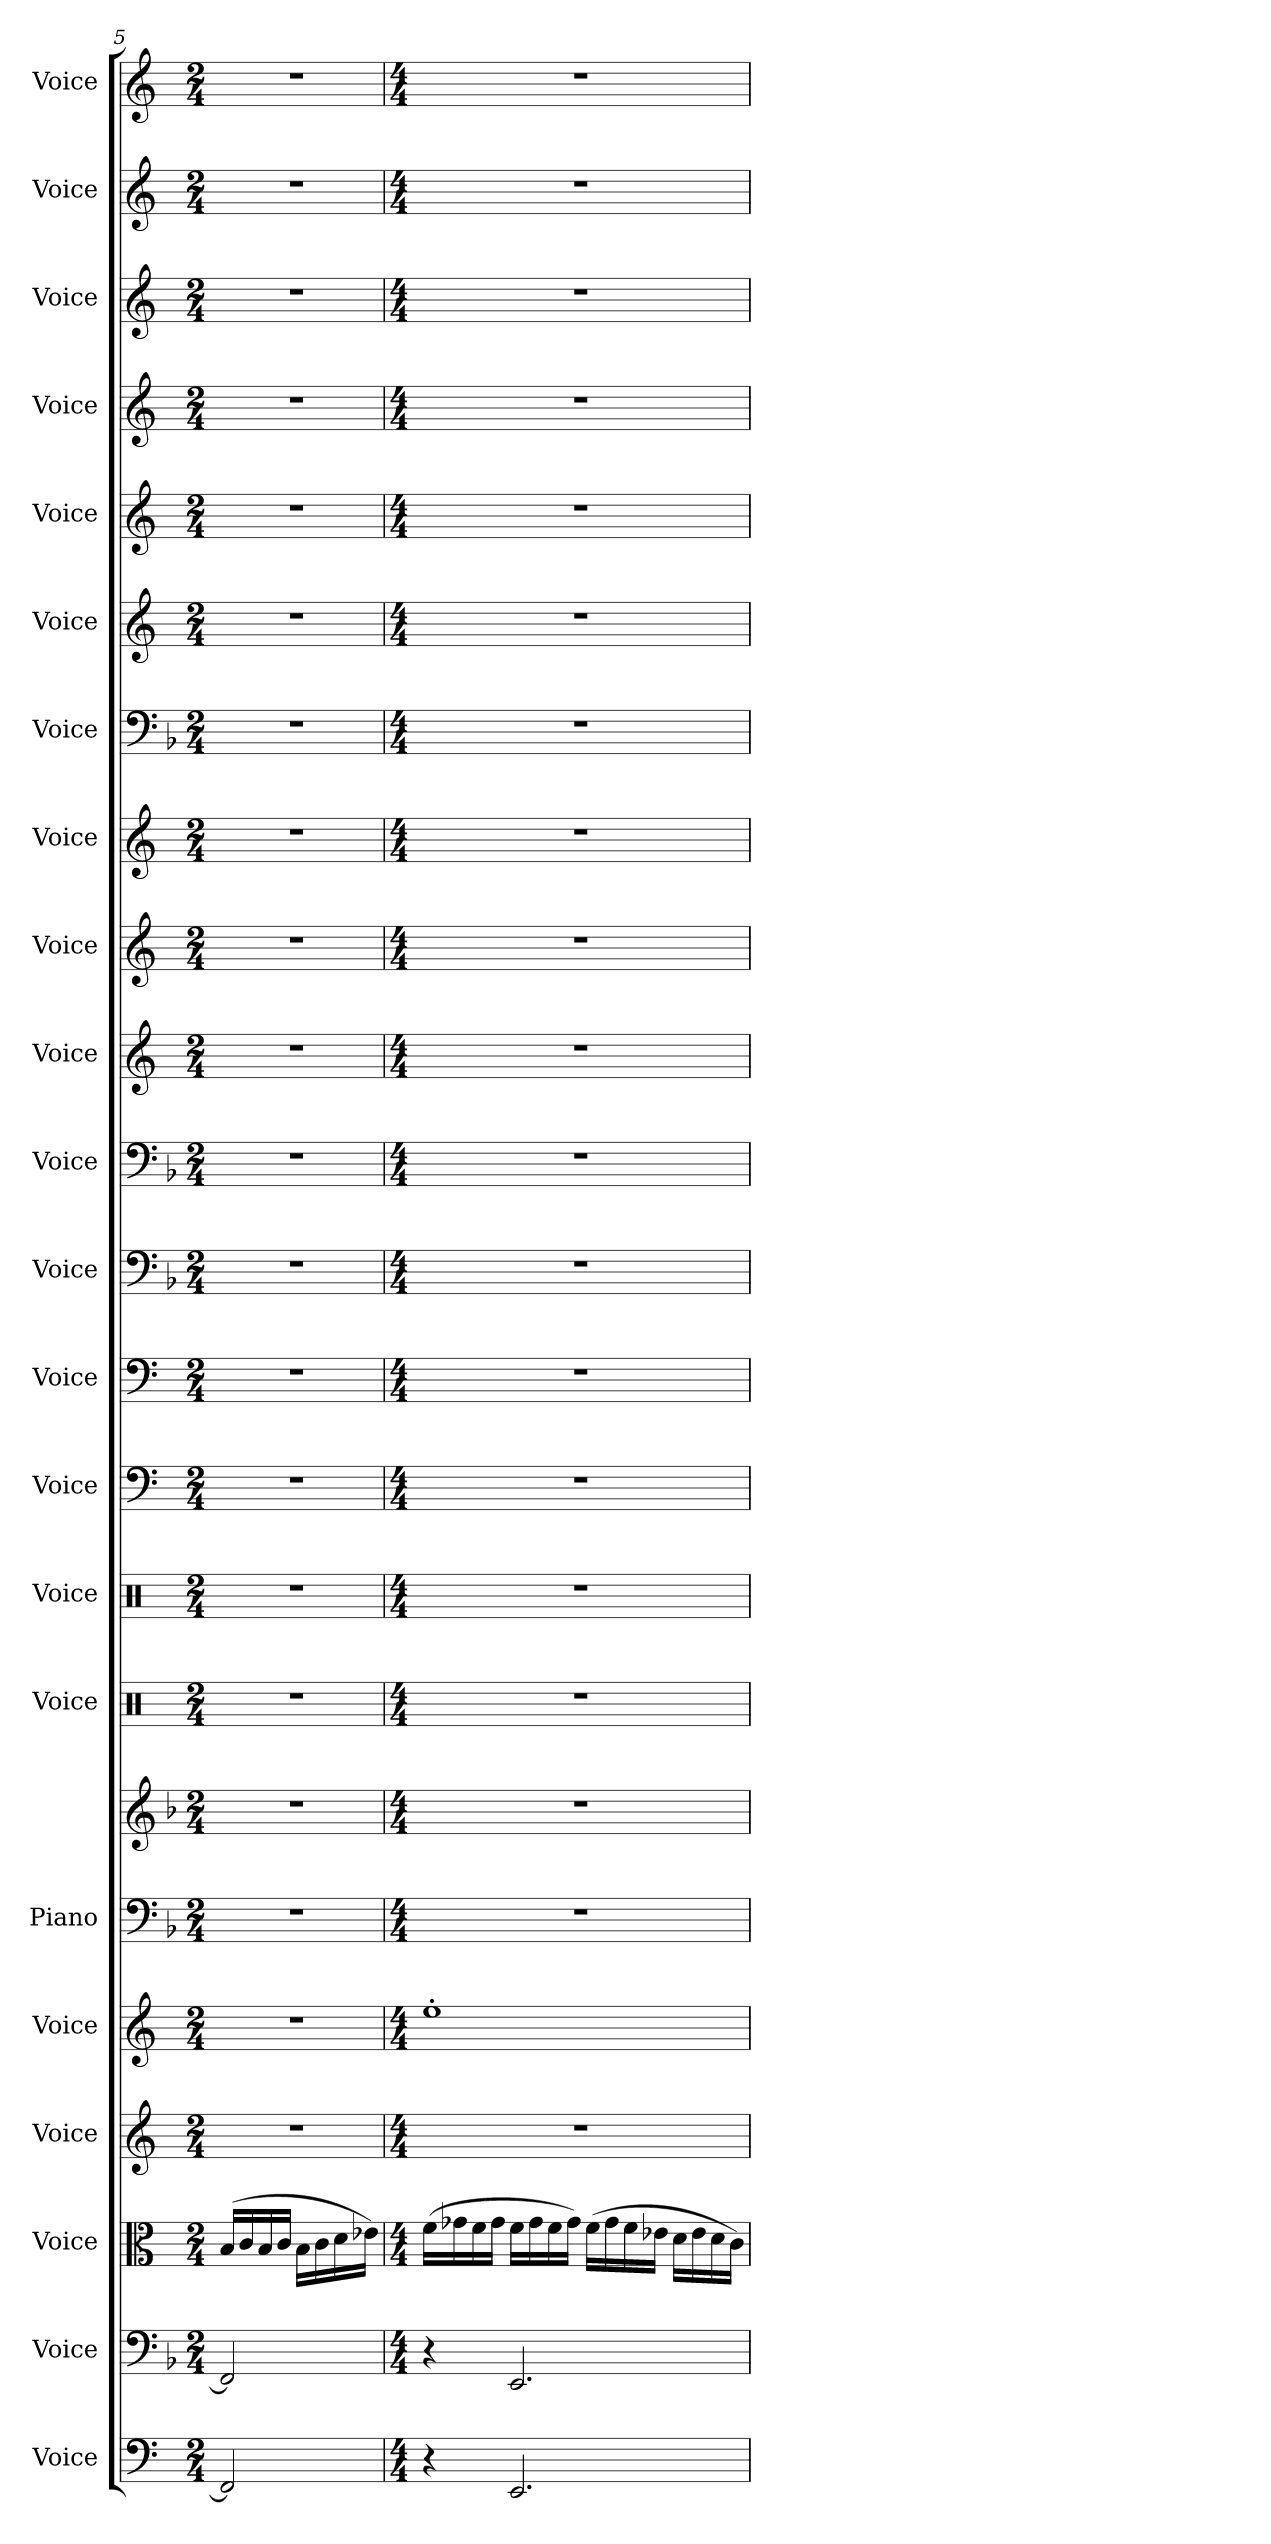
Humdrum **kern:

**kern	**kern	**kern	**kern	**kern	**kern	**kern	**kern	**kern	**kern	**kern	**kern	**kern	**kern	**kern	**kern	**kern	**kern	**kern	**kern	**kern	**kern	**kern
*part22	*part21	*part20	*part19	*part18	*part17	*part17	*part16	*part15	*part14	*part13	*part12	*part11	*part10	*part9	*part8	*part7	*part6	*part5	*part4	*part3	*part2	*part1
*staff23	*staff22	*staff21	*staff20	*staff19	*staff18	*staff17	*staff16	*staff15	*staff14	*staff13	*staff12	*staff11	*staff10	*staff9	*staff8	*staff7	*staff6	*staff5	*staff4	*staff3	*staff2	*staff1
*I"Voice	*I"Voice	*I"Voice	*I"Voice	*I"Voice	*I"Piano	*	*I"Voice	*I"Voice	*I"Voice	*I"Voice	*I"Voice	*I"Voice	*I"Voice	*I"Voice	*I"Voice	*I"Voice	*I"Voice	*I"Voice	*I"Voice	*I"Voice	*I"Voice	*I"Voice
*I'Voice	*I'Voice	*I'Voice	*I'Voice	*I'Voice	*I'Piano	*	*I'Voice	*I'Voice	*I'Voice	*I'Voice	*I'Voice	*I'Voice	*I'Voice	*I'Voice	*I'Voice	*I'Voice	*I'Voice	*I'Voice	*I'Voice	*I'Voice	*I'Voice	*I'Voice
*clefF4	*clefF4	*clefC3	*clefG2	*clefG2	*clefF4	*clefG2	*clefX	*clefX	*clefF4	*clefF4	*clefF4	*clefF4	*clefG2	*clefG2	*clefG2	*clefF4	*clefG2	*clefG2	*clefG2	*clefG2	*clefG2	*clefG2
*	*k[b-]	*	*	*	*k[b-]	*k[b-]	*	*	*	*	*k[b-]	*k[b-]	*	*	*	*k[b-]	*	*	*	*	*	*
*M2/4	*M2/4	*M2/4	*M2/4	*M2/4	*M2/4	*M2/4	*M2/4	*M2/4	*M2/4	*M2/4	*M2/4	*M2/4	*M2/4	*M2/4	*M2/4	*M2/4	*M2/4	*M2/4	*M2/4	*M2/4	*M2/4	*M2/4
=5	=5	=5	=5	=5	=5	=5	=5	=5	=5	=5	=5	=5	=5	=5	=5	=5	=5	=5	=5	=5	=5	=5
2FF/]	2FF/]	(>16B/LL	2r	2r	2r	2r	2r	2r	2rF	2r	2r	2r	2r	2r	2r	2r	2r	2r	2r	2r	2r	2r
.	.	16c/	.	.	.	.	.	.	.	.	.	.	.	.	.	.	.	.	.	.	.	.
.	.	16B/	.	.	.	.	.	.	.	.	.	.	.	.	.	.	.	.	.	.	.	.
.	.	16c/JJ	.	.	.	.	.	.	.	.	.	.	.	.	.	.	.	.	.	.	.	.
.	.	16B\LL	.	.	.	.	.	.	.	.	.	.	.	.	.	.	.	.	.	.	.	.
.	.	16c\	.	.	.	.	.	.	.	.	.	.	.	.	.	.	.	.	.	.	.	.
.	.	16d\	.	.	.	.	.	.	.	.	.	.	.	.	.	.	.	.	.	.	.	.
.	.	16e-X\JJ)	.	.	.	.	.	.	.	.	.	.	.	.	.	.	.	.	.	.	.	.
=6	=6	=6	=6	=6	=6	=6	=6	=6	=6	=6	=6	=6	=6	=6	=6	=6	=6	=6	=6	=6	=6	=6
*M4/4	*M4/4	*M4/4	*M4/4	*M4/4	*M4/4	*M4/4	*M4/4	*M4/4	*M4/4	*M4/4	*M4/4	*M4/4	*M4/4	*M4/4	*M4/4	*M4/4	*M4/4	*M4/4	*M4/4	*M4/4	*M4/4	*M4/4
4r	4r	(>16f\LL	1r	1ee'>	1r	1r	1r	1r	1rF	1r	1r	1r	1r	1r	1r	1r	1r	1r	1r	1r	1r	1r
.	.	16g-X\	.	.	.	.	.	.	.	.	.	.	.	.	.	.	.	.	.	.	.	.
.	.	16f\	.	.	.	.	.	.	.	.	.	.	.	.	.	.	.	.	.	.	.	.
.	.	16g-\JJ	.	.	.	.	.	.	.	.	.	.	.	.	.	.	.	.	.	.	.	.
2.EE/	2.EE/	16f\LL	.	.	.	.	.	.	.	.	.	.	.	.	.	.	.	.	.	.	.	.
.	.	16g-\	.	.	.	.	.	.	.	.	.	.	.	.	.	.	.	.	.	.	.	.
.	.	16f\	.	.	.	.	.	.	.	.	.	.	.	.	.	.	.	.	.	.	.	.
.	.	16g-\JJ)	.	.	.	.	.	.	.	.	.	.	.	.	.	.	.	.	.	.	.	.
.	.	(>16f\LL	.	.	.	.	.	.	.	.	.	.	.	.	.	.	.	.	.	.	.	.
.	.	16g-\	.	.	.	.	.	.	.	.	.	.	.	.	.	.	.	.	.	.	.	.
.	.	16f\	.	.	.	.	.	.	.	.	.	.	.	.	.	.	.	.	.	.	.	.
.	.	16e-X\JJ	.	.	.	.	.	.	.	.	.	.	.	.	.	.	.	.	.	.	.	.
.	.	16d\LL	.	.	.	.	.	.	.	.	.	.	.	.	.	.	.	.	.	.	.	.
.	.	16e-\	.	.	.	.	.	.	.	.	.	.	.	.	.	.	.	.	.	.	.	.
.	.	16d\	.	.	.	.	.	.	.	.	.	.	.	.	.	.	.	.	.	.	.	.
.	.	16c\JJ)	.	.	.	.	.	.	.	.	.	.	.	.	.	.	.	.	.	.	.	.
=	=	=	=	=	=	=	=	=	=	=	=	=	=	=	=	=	=	=	=	=	=	=
*-	*-	*-	*-	*-	*-	*-	*-	*-	*-	*-	*-	*-	*-	*-	*-	*-	*-	*-	*-	*-	*-	*-
